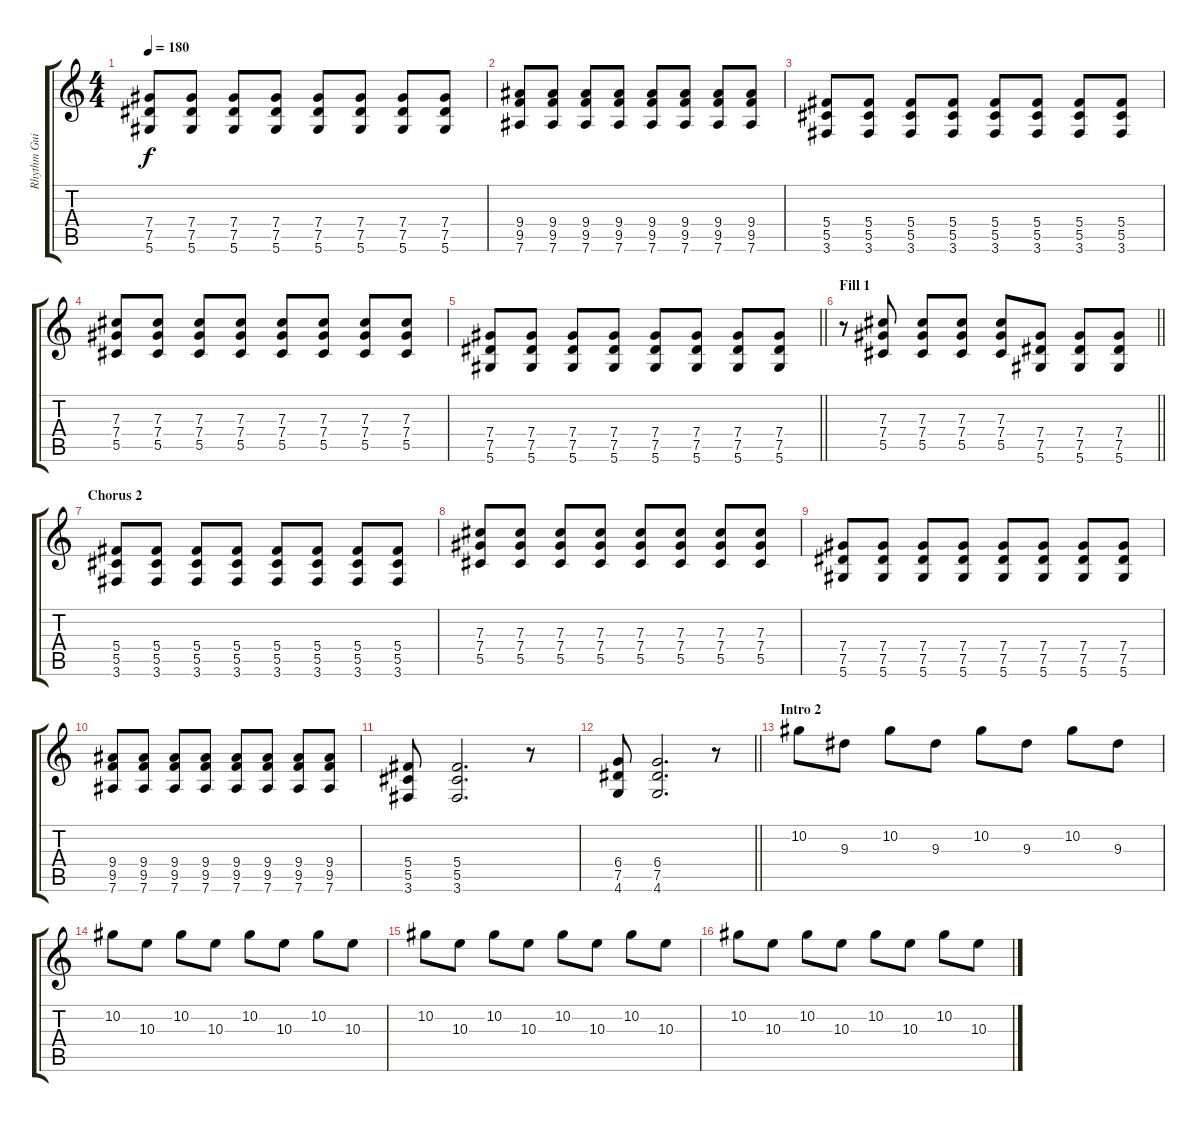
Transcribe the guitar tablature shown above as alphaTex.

\track ("Rhythm Guitar" "Rhythm Gui") {instrument distortionguitar}
\staff {score tabs}
\tuning (Eb4 Bb3 Gb3 Db3 Ab2 Eb2) {hide}
\ts (4 4)
\tempo 180
\clef g2
\ks c
(7.4 7.5 5.6).8{dy f} (7.4 7.5 5.6).8 (7.4 7.5 5.6).8 (7.4 7.5 5.6).8 (7.4 7.5 5.6).8 (7.4 7.5 5.6).8 (7.4 7.5 5.6).8 (7.4 7.5 5.6).8 |
(9.4 9.5 7.6).8 (9.4 9.5 7.6).8 (9.4 9.5 7.6).8 (9.4 9.5 7.6).8 (9.4 9.5 7.6).8 (9.4 9.5 7.6).8 (9.4 9.5 7.6).8 (9.4 9.5 7.6).8 |
(5.4 5.5 3.6).8 (5.4 5.5 3.6).8 (5.4 5.5 3.6).8 (5.4 5.5 3.6).8 (5.4 5.5 3.6).8 (5.4 5.5 3.6).8 (5.4 5.5 3.6).8 (5.4 5.5 3.6).8 |
(7.3 7.4 5.5).8 (7.3 7.4 5.5).8 (7.3 7.4 5.5).8 (7.3 7.4 5.5).8 (7.3 7.4 5.5).8 (7.3 7.4 5.5).8 (7.3 7.4 5.5).8 (7.3 7.4 5.5).8 |
\barLineRight lightlight
(7.4 7.5 5.6).8 (7.4 7.5 5.6).8 (7.4 7.5 5.6).8 (7.4 7.5 5.6).8 (7.4 7.5 5.6).8 (7.4 7.5 5.6).8 (7.4 7.5 5.6).8 (7.4 7.5 5.6).8 |
\section ("" "Fill 1")
\barLineRight lightlight
r.8 (7.3 7.4 5.5).8 (7.3 7.4 5.5).8 (7.3 7.4 5.5).8 (7.3 7.4 5.5).8 (7.4 7.5 5.6).8 (7.4 7.5 5.6).8 (7.4 7.5 5.6).8 |
\section ("" "Chorus 2")
(5.4 5.5 3.6).8 (5.4 5.5 3.6).8 (5.4 5.5 3.6).8 (5.4 5.5 3.6).8 (5.4 5.5 3.6).8 (5.4 5.5 3.6).8 (5.4 5.5 3.6).8 (5.4 5.5 3.6).8 |
(7.3 7.4 5.5).8 (7.3 7.4 5.5).8 (7.3 7.4 5.5).8 (7.3 7.4 5.5).8 (7.3 7.4 5.5).8 (7.3 7.4 5.5).8 (7.3 7.4 5.5).8 (7.3 7.4 5.5).8 |
(7.4 7.5 5.6).8 (7.4 7.5 5.6).8 (7.4 7.5 5.6).8 (7.4 7.5 5.6).8 (7.4 7.5 5.6).8 (7.4 7.5 5.6).8 (7.4 7.5 5.6).8 (7.4 7.5 5.6).8 |
(9.4 9.5 7.6).8 (9.4 9.5 7.6).8 (9.4 9.5 7.6).8 (9.4 9.5 7.6).8 (9.4 9.5 7.6).8 (9.4 9.5 7.6).8 (9.4 9.5 7.6).8 (9.4 9.5 7.6).8 |
(5.4 5.5 3.6).8 (5.4 5.5 3.6).2{d} r.8 |
\barLineRight lightlight
(6.4 7.5 4.6).8 (6.4 7.5 4.6).2{d} r.8 |
\section ("" "Intro 2")
10.2.8 9.3.8 10.2.8 9.3.8 10.2.8 9.3.8 10.2.8 9.3.8 |
10.2.8 10.3.8 10.2.8 10.3.8 10.2.8 10.3.8 10.2.8 10.3.8 |
10.2.8 10.3.8 10.2.8 10.3.8 10.2.8 10.3.8 10.2.8 10.3.8 |
10.2.8 10.3.8 10.2.8 10.3.8 10.2.8 10.3.8 10.2.8 10.3.8
